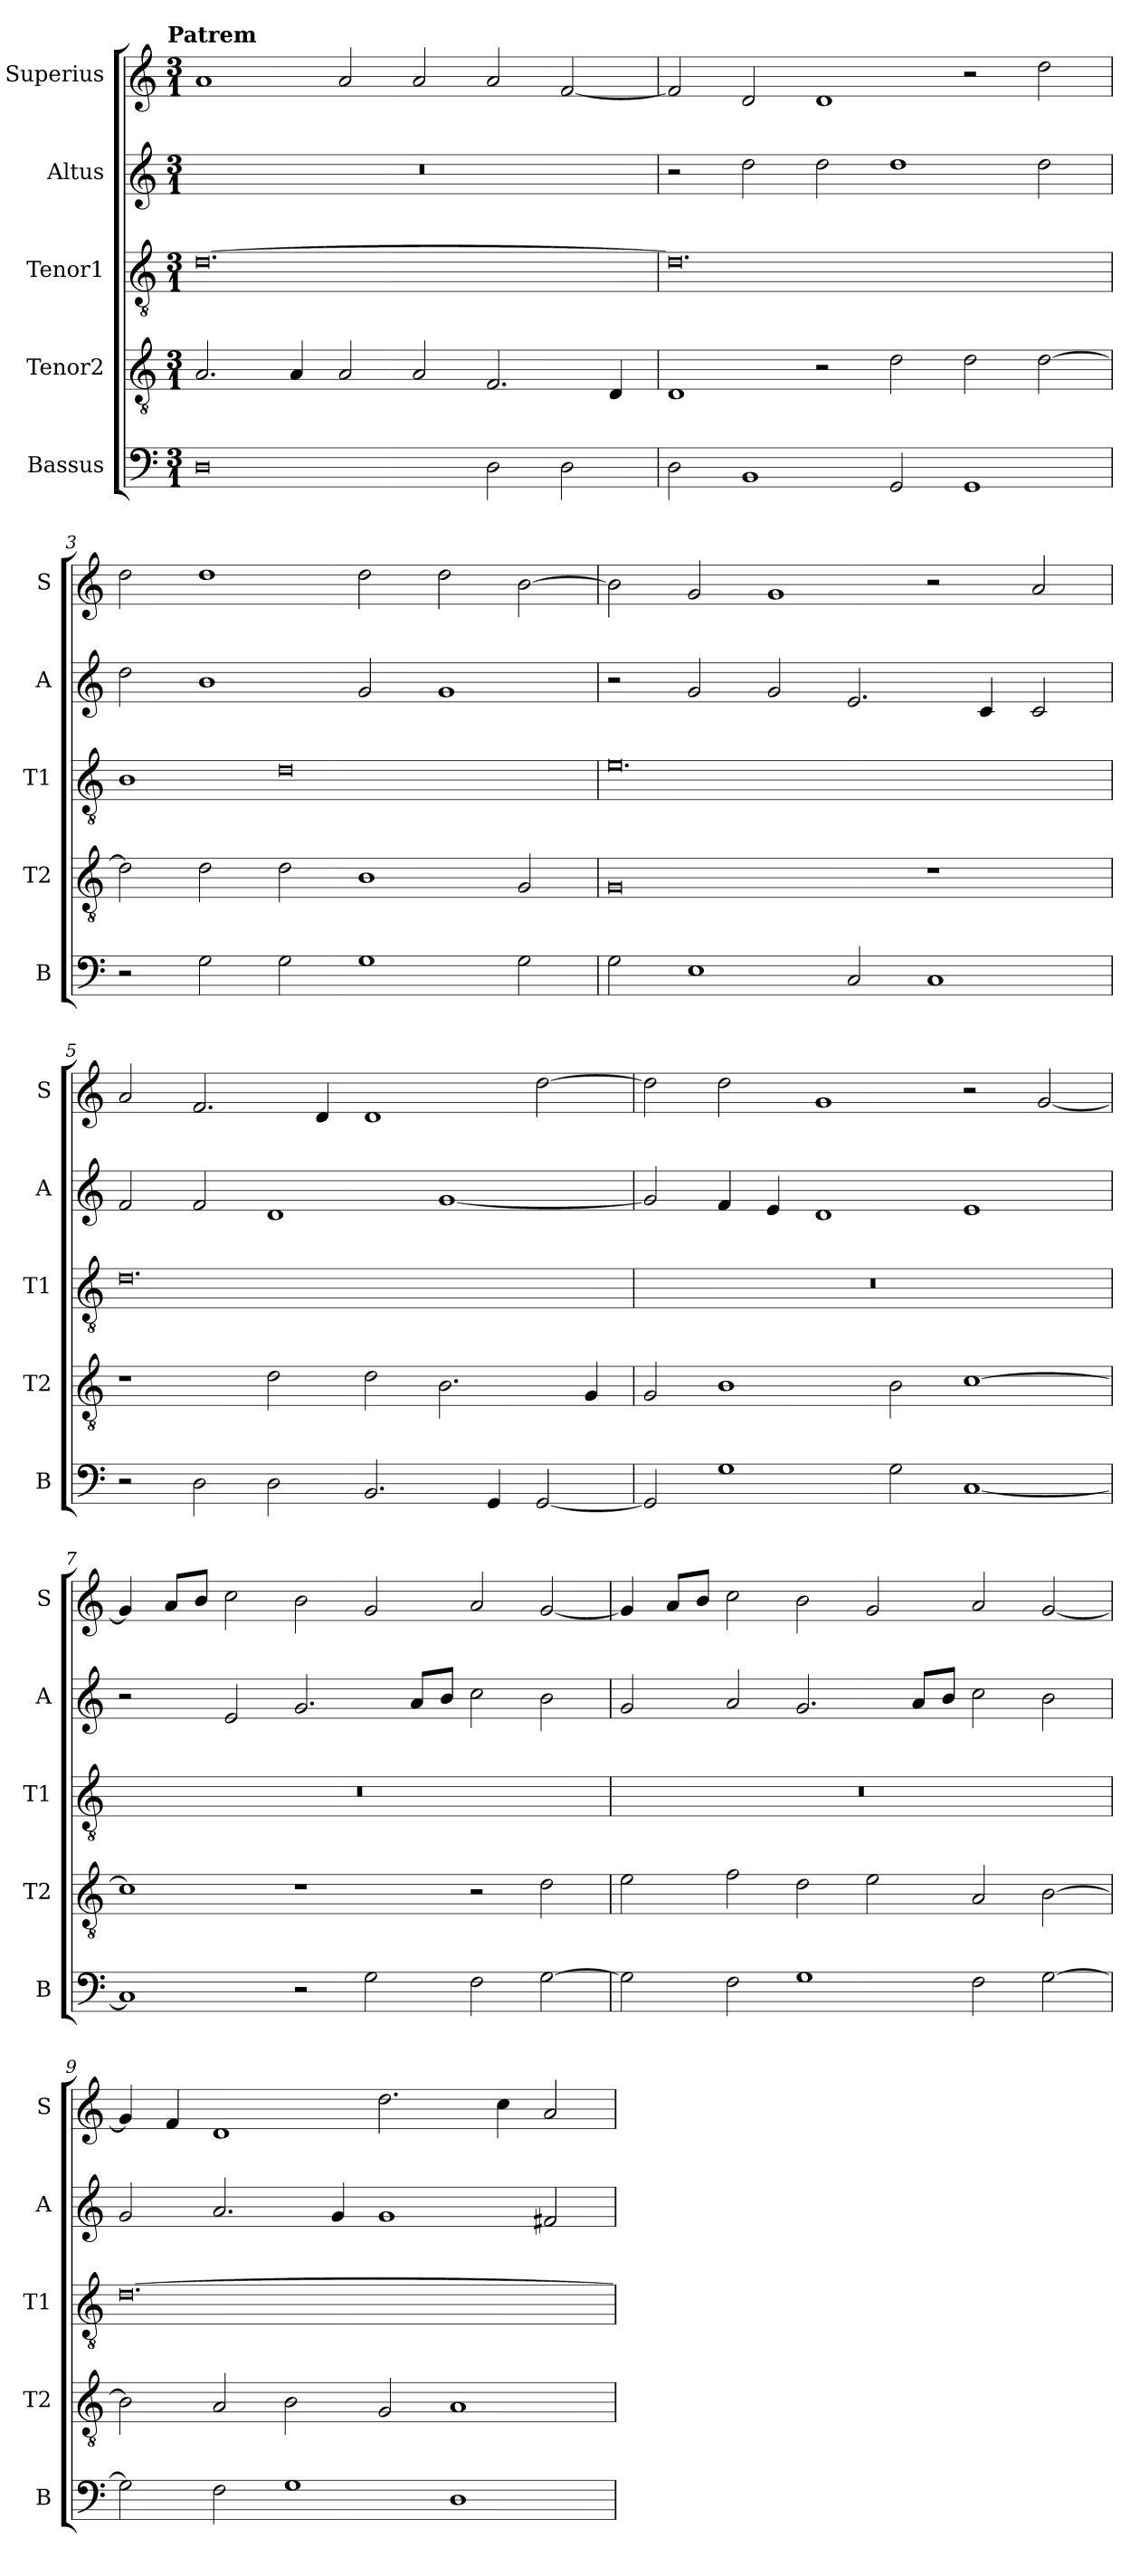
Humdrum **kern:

**kern	**kern	**kern	**kern	**kern
*part5	*part4	*part3	*part2	*part1
*staff5	*staff4	*staff3	*staff2	*staff1
*I"Bassus	*I"Tenor2	*I"Tenor1	*I"Altus	*I"Superius
*I'B	*I'T2	*I'T1	*I'A	*I'S
*clefF4	*clefGv2	*clefGv2	*clefG2	*clefG2
*k[]	*k[]	*k[]	*k[]	*k[]
!!LO:TX:omd:t=Patrem
*M3/1	*M3/1	*M3/1	*M3/1	*M3/1
=1	=1	=1	=1	=1
0D	2.A/	[0.d	0.r	1a
.	4A/	.	.	.
.	2A/	.	.	2a/
.	2A/	.	.	2a/
2D\	2.F/	.	.	2a/
2D\	.	.	.	[2f/
.	4D/	.	.	.
=2	=2	=2	=2	=2
2D\	1D	0.d]	2r	2f/]
1BB	.	.	2dd\	2d/
.	2r	.	2dd\	1d
2GG/	2d\	.	1dd	.
1GG	2d\	.	.	2r
.	[2d\	.	2dd\	2dd\
=3	=3	=3	=3	=3
2r	2d\]	1B	2dd\	2dd\
2G\	2d\	.	1b	1dd
2G\	2d\	0d	.	.
1G	1B	.	2g/	2dd\
.	.	.	1g	2dd\
2G\	2G/	.	.	[2b\
=4	=4	=4	=4	=4
2G\	0G	0.e	2r	2b\]
1E	.	.	2g/	2g/
.	.	.	2g/	1g
2C/	.	.	2.e/	.
1C	1r	.	.	2r
.	.	.	4c/	.
.	.	.	2c/	2a/
=5	=5	=5	=5	=5
2r	1r	0.d	2f/	2a/
2D\	.	.	2f/	2.f/
2D\	2d\	.	1d	.
.	.	.	.	4d/
2.BB/	2d\	.	.	1d
.	2.B\	.	[1g	.
4GG/	.	.	.	.
[2GG/	.	.	.	[2dd\
.	4G/	.	.	.
=6	=6	=6	=6	=6
2GG/]	2G/	0.r	2g/]	2dd\]
1G	1B	.	4f/	2dd\
.	.	.	4e/	.
.	.	.	1d	1g
2G\	2B\	.	.	.
[1C	[1c	.	1e	2r
.	.	.	.	[2g/
=7	=7	=7	=7	=7
1C]	1c]	0.r	2r	4g/]
.	.	.	.	8a/L
.	.	.	.	8b/J
.	.	.	2e/	2cc\
2r	1r	.	2.g/	2b\
2G\	.	.	.	2g/
.	.	.	8a/L	.
.	.	.	8b/J	.
2F\	2r	.	2cc\	2a/
[2G\	2d\	.	2b\	[2g/
=8	=8	=8	=8	=8
2G\]	2e\	0.r	2g/	4g/]
.	.	.	.	8a/L
.	.	.	.	8b/J
2F\	2f\	.	2a/	2cc\
1G	2d\	.	2.g/	2b\
.	2e\	.	.	2g/
.	.	.	8a/L	.
.	.	.	8b/J	.
2F\	2A/	.	2cc\	2a/
[2G\	[2B\	.	2b\	[2g/
=9	=9	=9	=9	=9
2G\]	2B\]	[0.d	2g/	4g/]
.	.	.	.	4f/
2F\	2A/	.	2.a/	1d
1G	2B\	.	.	.
.	.	.	4g/	.
.	2G/	.	1g	2.dd\
1D	1A	.	.	.
.	.	.	.	4cc\
.	.	.	2f#X/	2a/
=	=	=	=	=
*-	*-	*-	*-	*-
